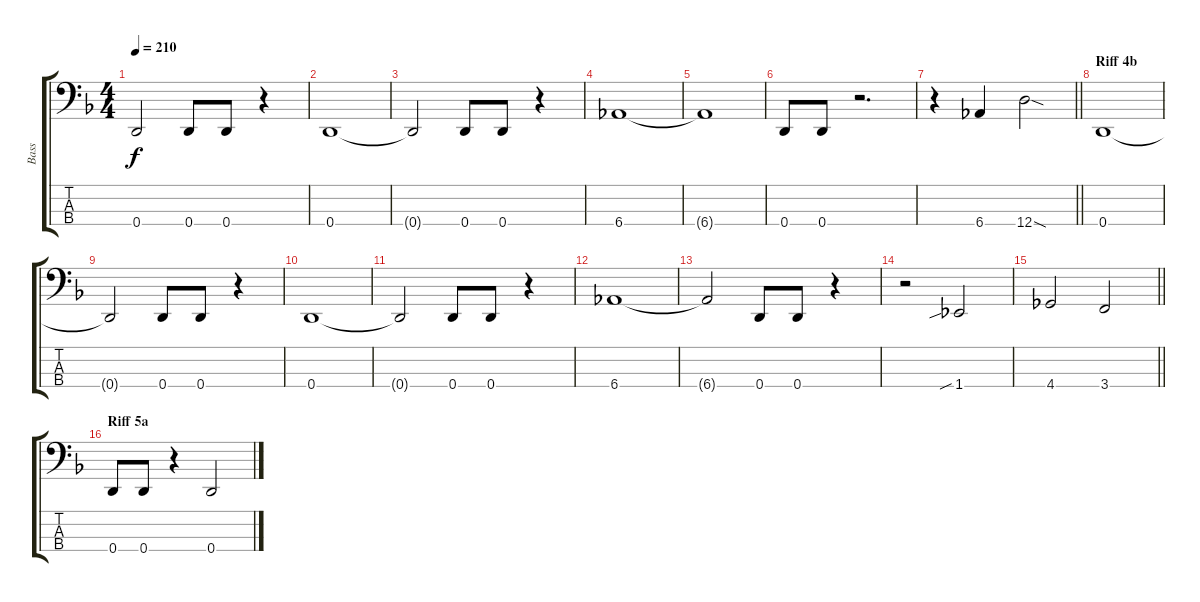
\track ("Bass" "Bass") {instrument electricbassfinger}
\staff {score tabs}
\tuning (G2 D2 A1 D1) {hide}
\ts (4 4)
\tempo 210
\clef f4
\ks dminor
0.4{t}.2{dy f} 0.4.8 0.4.8 r.4 |
0.4.1 |
0.4{t}.2 0.4.8 0.4.8 r.4 |
6.4.1 |
6.4{t}.1 |
0.4.8 0.4.8 r.2{d} |
\barLineRight lightlight
r.4 6.4.4 12.4{sod}.2 |
\section ("" "Riff 4b")
0.4.1 |
0.4{t}.2 0.4.8 0.4.8 r.4 |
0.4.1 |
0.4{t}.2 0.4.8 0.4.8 r.4 |
6.4.1 |
6.4{t}.2 0.4.8 0.4.8 r.4 |
r.2 1.4{sib}.2 |
\barLineRight lightlight
4.4.2 3.4.2 |
\section ("" "Riff 5a")
0.4.8 0.4.8 r.4 0.4.2
